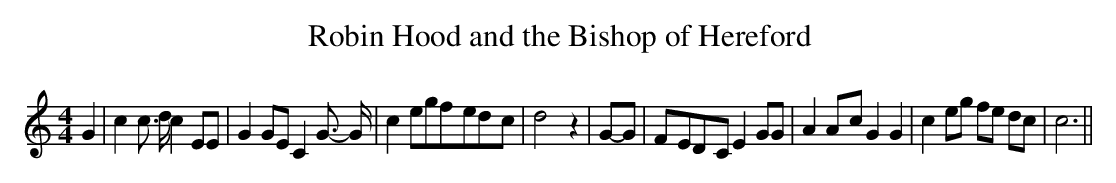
X:1
T:Robin Hood and the Bishop of Hereford
M:4/4
L:1/8
K:C
 G2| c2 c3/2 d/2 c2 EE| G2 GE C2 G3/2- G/2| c2 egf-ed-c| d4 z2|G-G|\
F-ED-C E2 GG| A2A-c G2 G2| c2 eg fe dc| c6||
